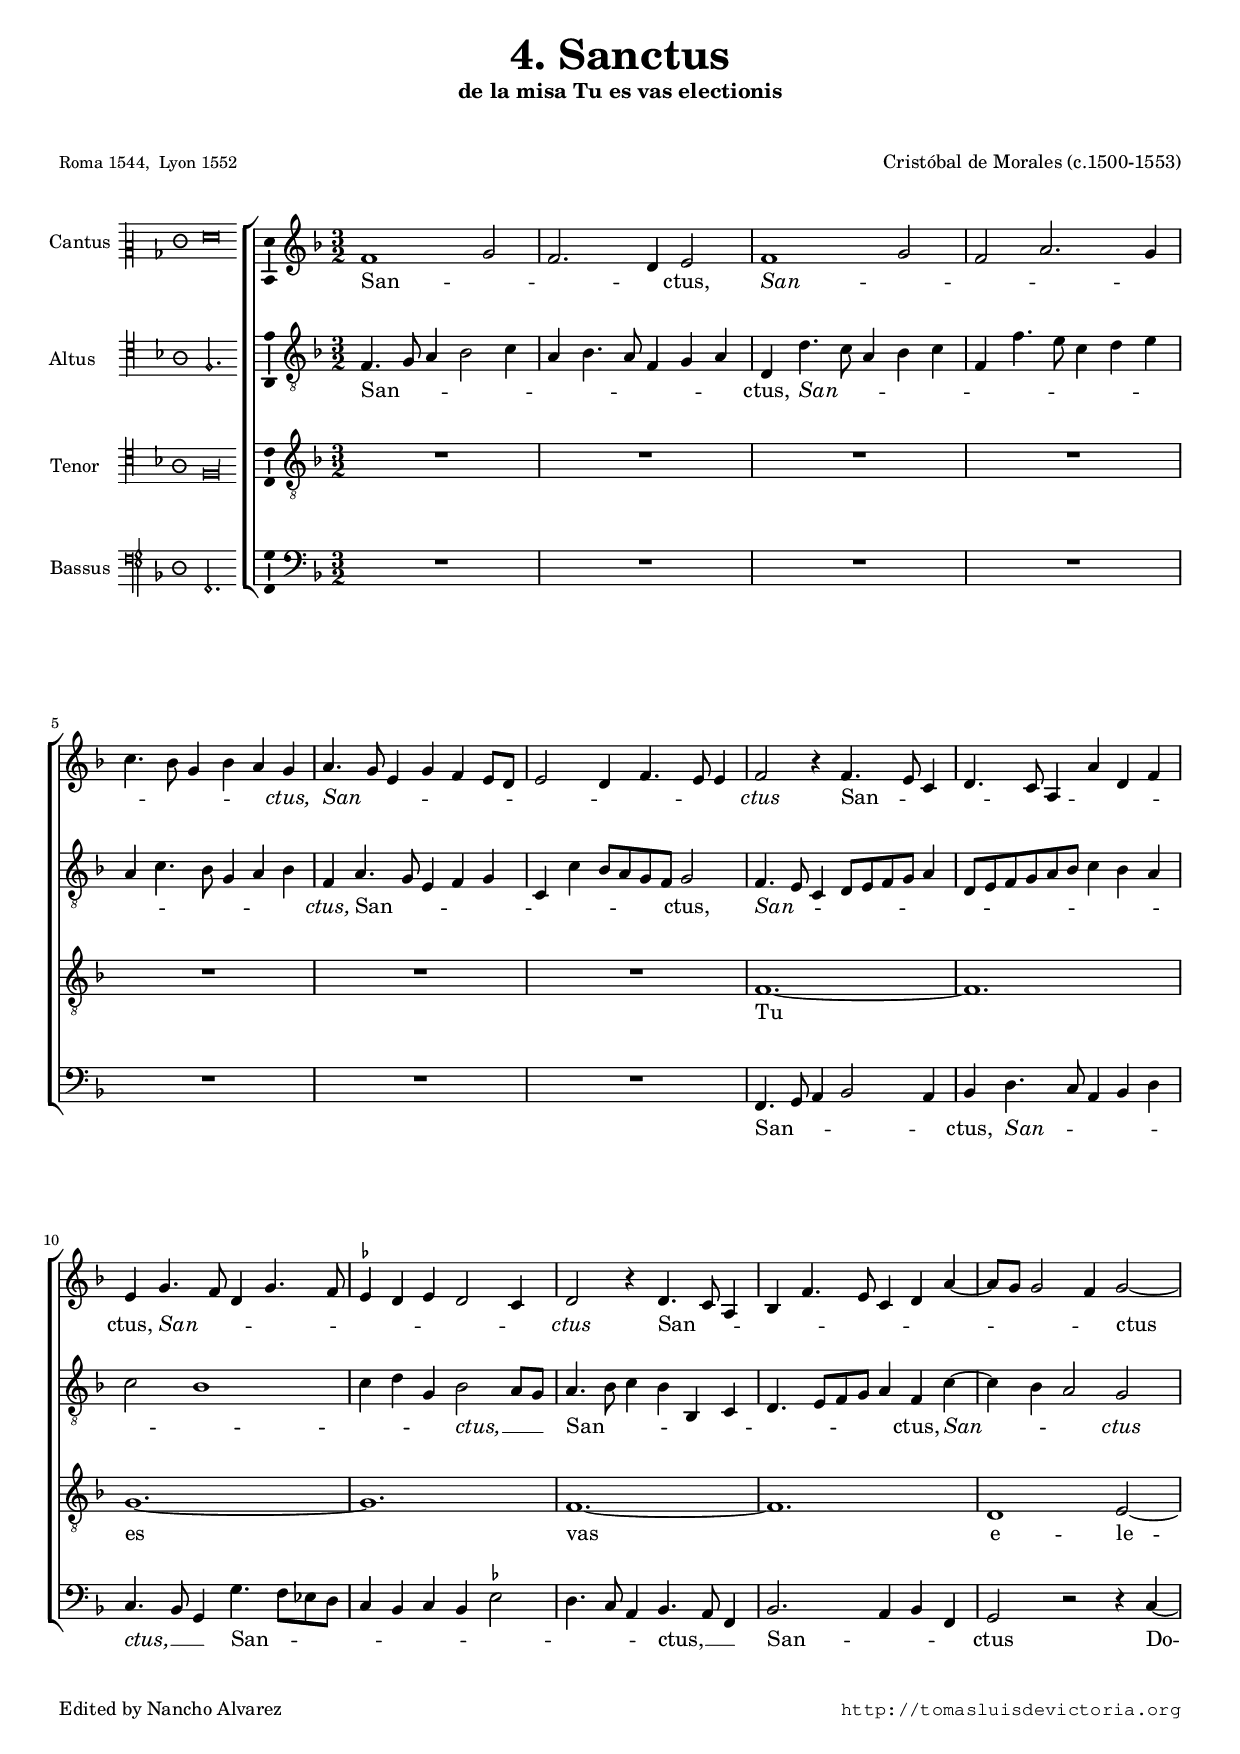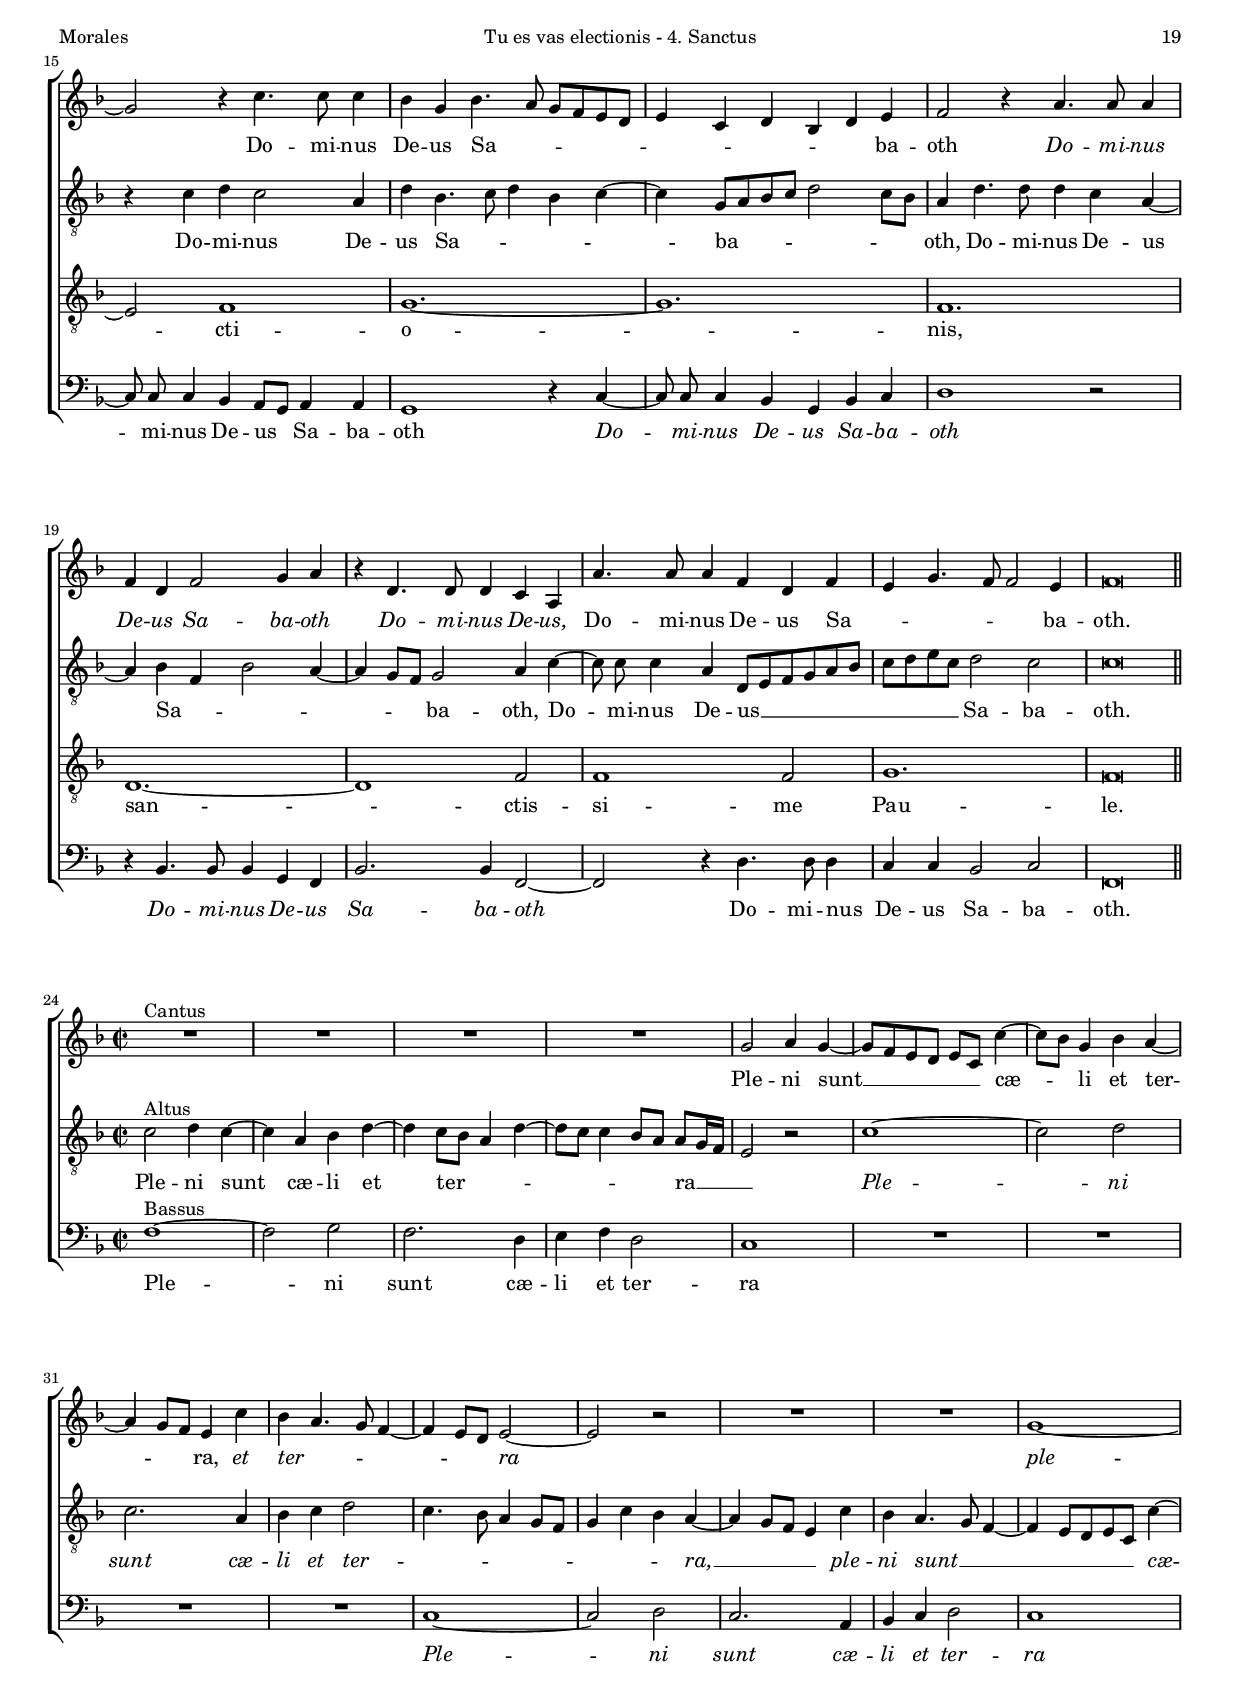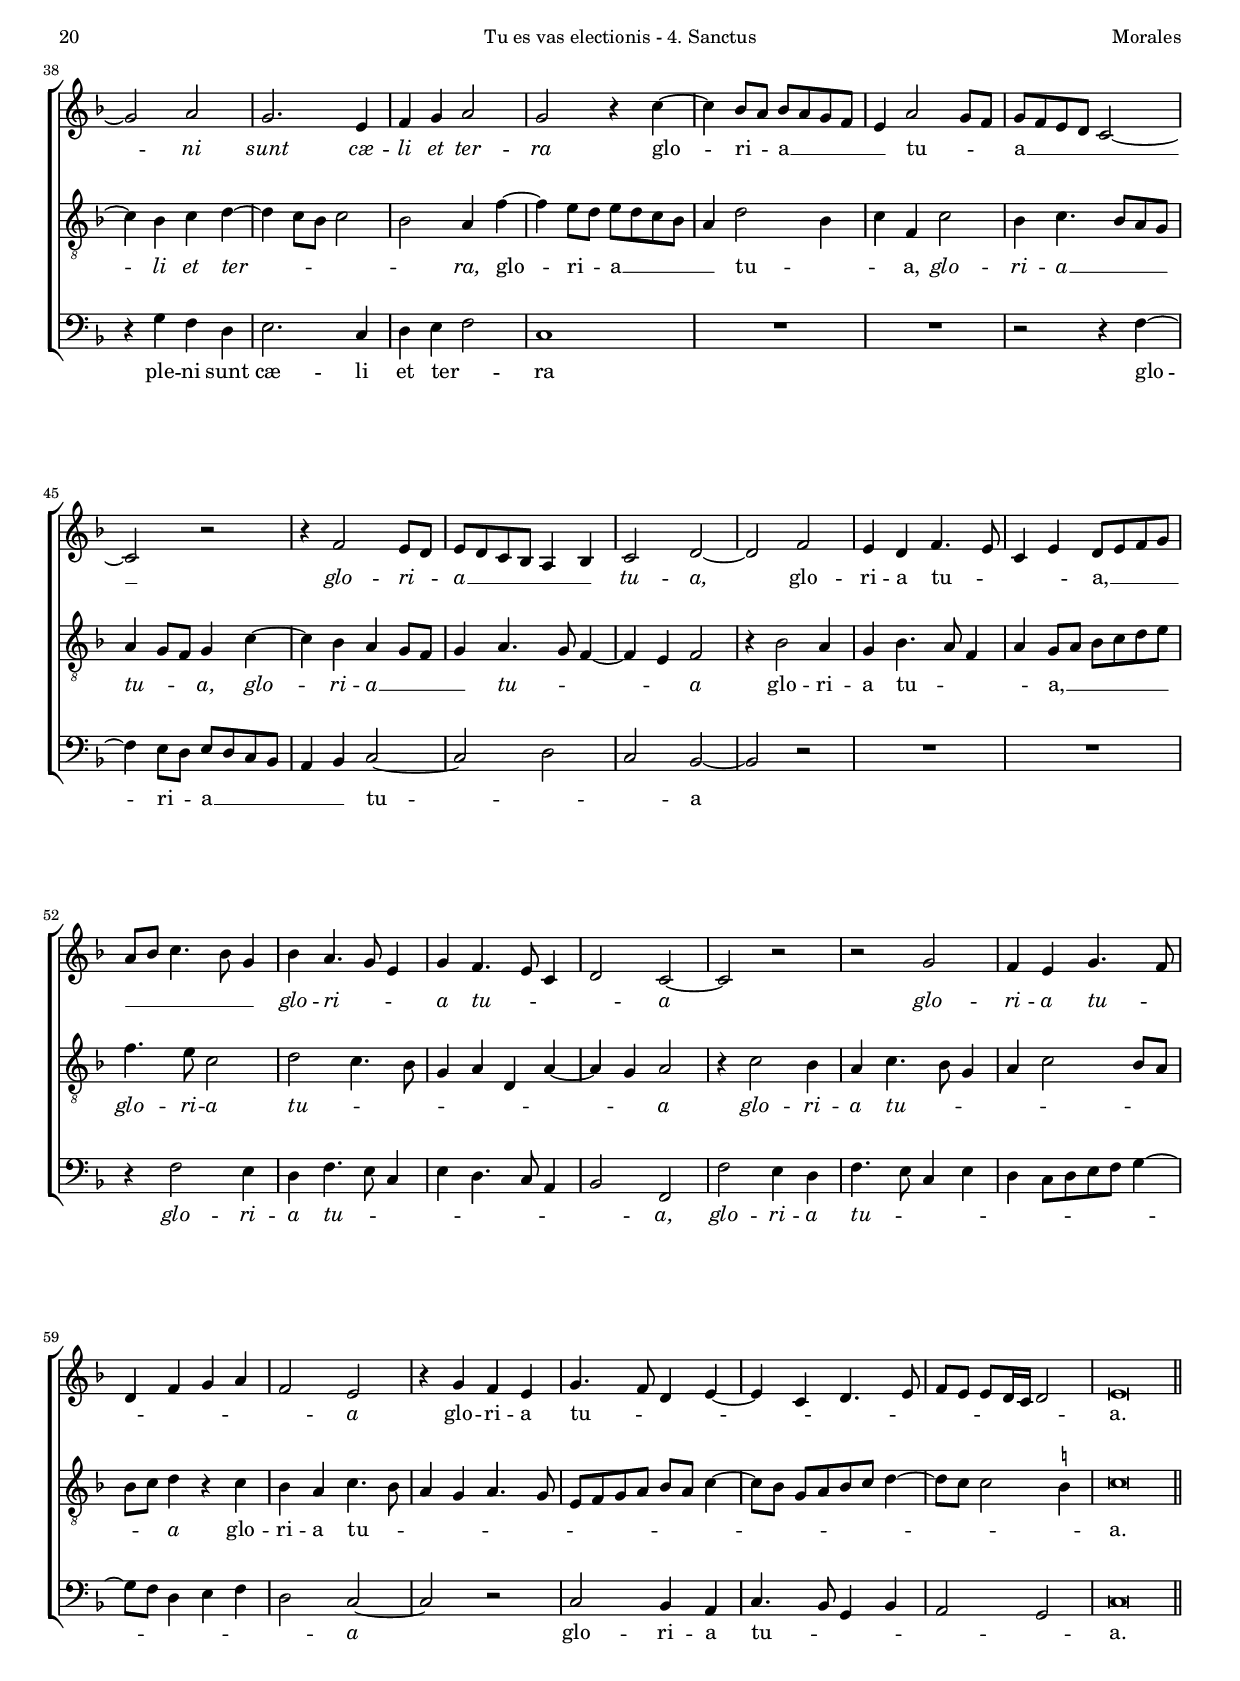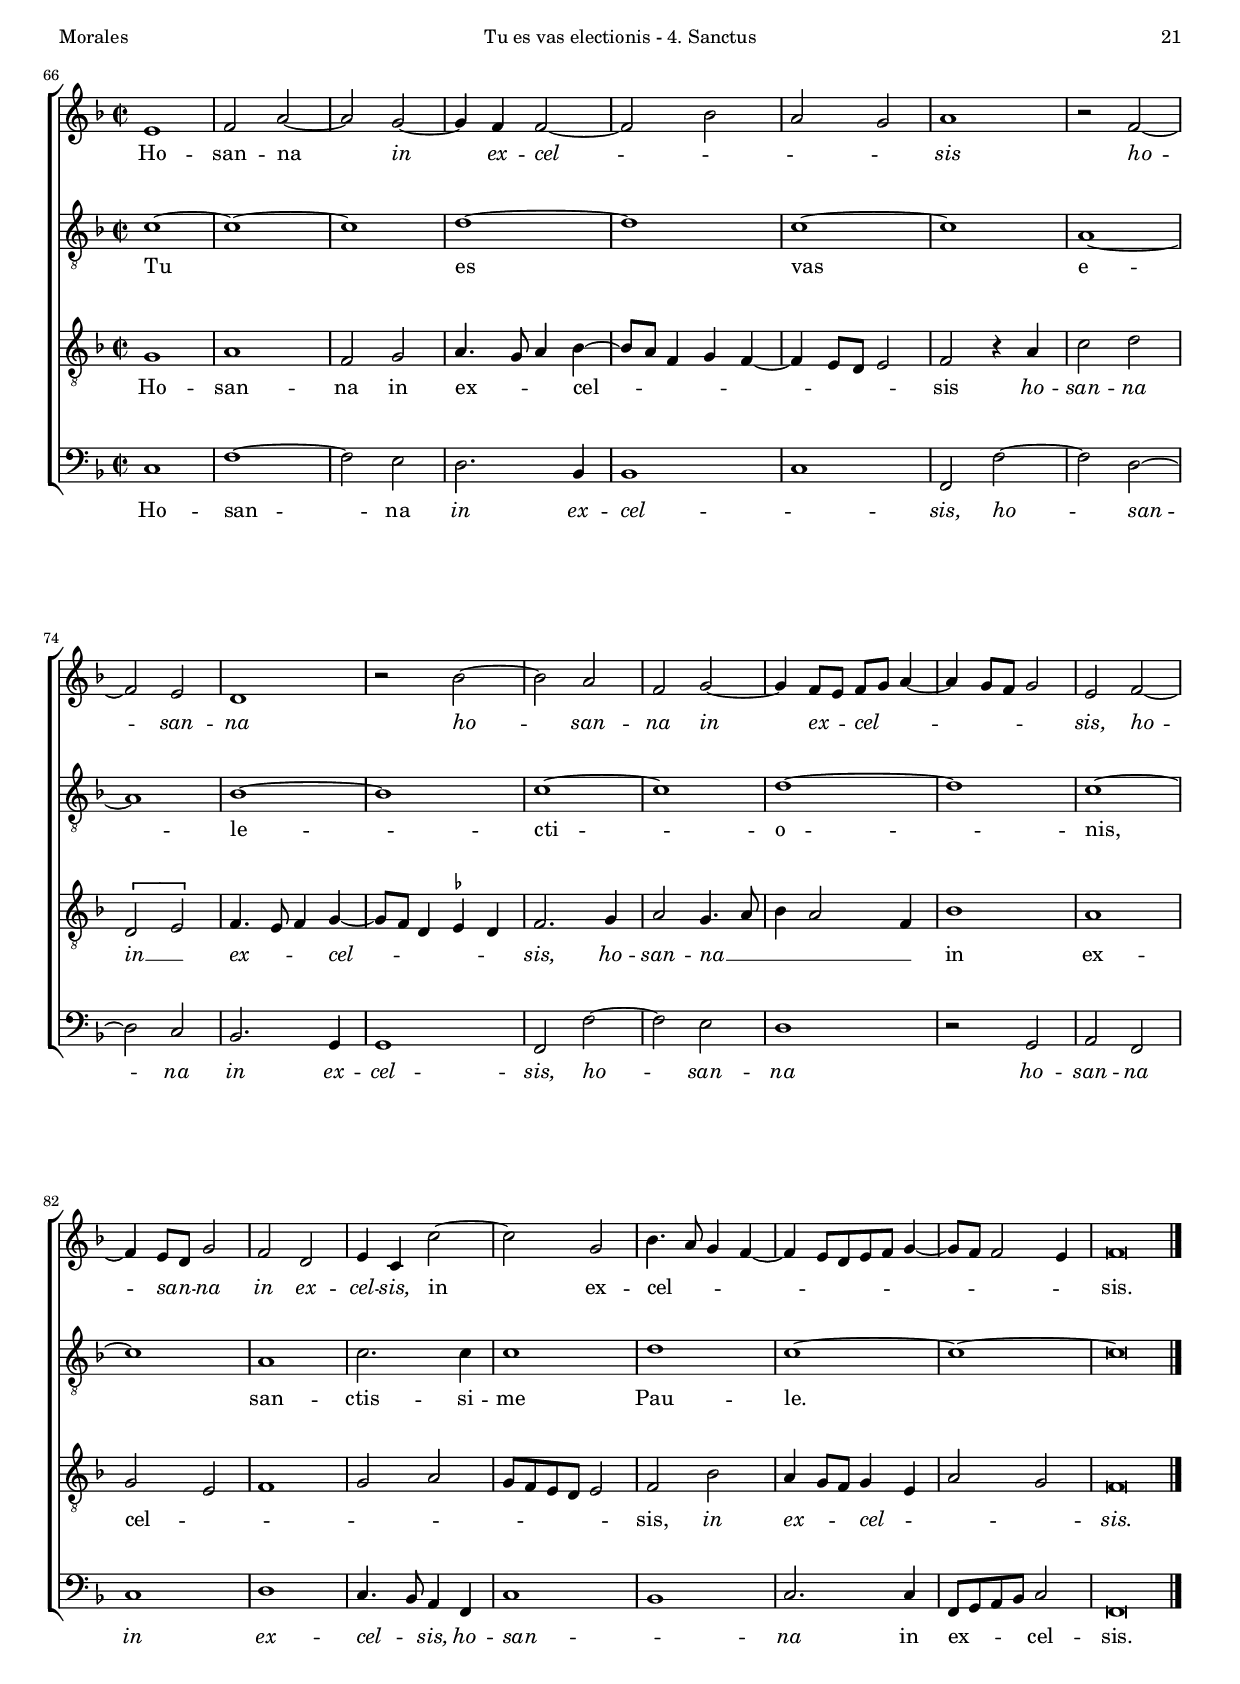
\version "2.18.0"

#(set-default-paper-size "a4")
#(set-global-staff-size 16.3)
#(ly:set-option 'point-and-click #f)
%mobile -s15.5 -i3.2

italicas=\override LyricText.font-shape = #'italic
rectas=\override LyricText.font-shape = #'upright
ss=\once \set suggestAccidentals = ##t
incipitwidth = 20
showMultiRests = { \set Staff.keepAliveInterfaces = #'( rhythmic-grob-interface multi-measure-rest-interface lyric-interface stanza-number-interface percent-repeat-interface) }
hideMultiRests = \unset Staff.keepAliveInterfaces
mt=#(define-music-function (parser location offset) (number?) ; move lyric text
      #{ \once \override LyricText.X-offset = -$offset #})


htitle="Tu es vas electionis - 4. Sanctus"
hcomposer="Morales"

\header {
	title=\markup{\fontsize #3 "4. Sanctus"}
	subtitle="de la misa Tu es vas electionis"
	subsubtitle=\markup{\column{" " " "}}
	composer="Cristóbal de Morales (c.1500-1553)"
        pdfauthor=\composer
	%opus="(-)"
	poet=\markup{\smaller "Roma 1544,  Lyon 1552"} 
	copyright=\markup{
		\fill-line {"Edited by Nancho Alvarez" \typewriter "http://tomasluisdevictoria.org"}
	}
%	tagline=""
}

global={\key f \major \time 3/2 \skip 1*3/2*23 \bar "||" \break % 6/4 
	\override Score.TimeSignature.break-visibility = #'#(#f #t #t)
			\time 2/2 \skip 1*42 \bar "||" \break
			\time 2/2 \skip 1*24 \bar "|."

}


cantus=\relative c'{
	f1 g2
	f2. d4 e2
	f1 g2
	f2 a2. g4
	c4. bes8 g4 bes a g
	a4. g8 e4 g f e8 d
	e2 d4 f4. e8 e4
	f2 r4 f4. e8 c4
	d4. c8 a4 a' d, f
	e g4. f8 d4 g4. f8
	\ss ees4 d ees d2 c4
	d2 r4 d4. c8 a4
	bes4 f'4. e8 c4 d a' ~
	a8 g g2 f4 g2 ~
	g r4 c4. c8 c4
	bes4 g bes4. a8 g8 f e d
	e4 c d bes d e
	f2 r4 a4. a8 a4
	f d f2 g4 a
	r4 d,4. d8 d4 c a
	a'4. a8 a4 f d f
	e g4. f8 f2 e4
	f\breve*3/4
	s4*0^\markup{"Cantus"}
	R1*4
	g2 a4 g ~
	g8 f e d e c c'4 ~
	c8 bes g4 bes a ~
	a4 g8 f e4 c'
	bes a4. g8 f4 ~
	f4 e8 d e2 ~
	e r
	R1*2
	g1 ~
	g2 a
	g2. e4 
	f g a2
	g r4 c ~
	c bes8 a bes a g f
	e4 a2 g8 f
	g f e d c2 ~
	c r
	r4 f2 e8 d
	e d c bes a4 bes
	c2 d ~
	d f
	e4 d f4. e8 
	c4 e d8 e f g
	a bes c4. bes8 g4
	bes4 a4. g8 e4
	g f4. e8 c4
	d2 c ~
	c r
	r g'
	f4 e g4 .f8 d4 f g a
	f2 e
	r4 g f e
	g4. f8 d4 e ~
	e c d4. e8 
	f8[ e] e[ d16 c] d2
	e\breve*1/2
	e1 f2 a ~
	a g ~
	g4 f f2 ~
	f bes
	a g
	a1 
	r2 f ~
	f e
	d1
	r2 bes' ~
	bes a
	f2 g ~
	g4 f8 e f g a4 ~
	a g8 f g2
	e f ~
	f4 e8 d g2
	f d
	e4 c c'2 ~
	c g 
	bes4. a8 g4 f ~
	f e8[ d e f] g4 ~
	g8 f f2 e4 
	f\breve*1/2
}

altus=\relative c{
	f4. g8 a4 bes2 c4
	a4 bes4. a8 f4 g a
	d, d'4. c8 a4 bes c
	f,4 f'4. e8 c4 d e
	a,4 c4. bes8 g4 a bes
	f a4. g8 e4 f g
	c, c' bes8 a g f g2
	f4. e8 c4 d8[ e f g] a4
	d,8[ e f g a bes] c4 bes a
	c2 bes1
	c4 d g, bes2 a8 g
	a4. bes8 c4 bes bes, c
	d4. e8[ f g] a4 f c' ~
	c bes a2 g
	r4 c d c2 a4
	d4 bes4. c8 d4 bes c ~
	c g8[ a bes c] d2 c8 bes
	a4 d4. d8 d4 c a ~
	a bes f bes2 a4 ~
	a g8 f g2 a4 c ~
	c8 \noBeam c c4 a d,8[ e f g a bes]
	c d e c d2 c
	c\breve*3/4
	s4*0^\markup{"Altus"}
	c2 d4 c ~
	c a bes d ~
	d c8 bes a4 d ~
	d8 c c4 bes8[ a] a[ g16 f]
	e2 r
	c'1 ~
	c2 d
	c2. a4
	bes c d2
	c4. bes8 a4 g8 f
	g4 c bes a ~
	a g8 f e4 c' 
	bes a4. g8 f4 ~
	f e8[ d e c] c'4 ~
	c4 bes c d ~
	d c8 bes c2
	bes2 a4 f' ~
	f e8 d e d c bes
	a4 d2 bes4
	c4 f, c'2
	bes4 c4. bes8 a g
	a4 g8 f g4 c ~
	c bes a g8 f
	g4 a4. g8 f4 ~
	f e f2
	r4 bes2 a4
	g4 bes4. a8 f4
	a4 g8 a bes c d e
	f4. e8 c2
	d c4. bes8
	g4 a d ,a' ~
	a g a2
	r4 c2 bes4
	a4 c4. bes8 g4
	a c2 bes8 a
	bes c d4 r c
	bes a c4. bes8
	a4 g a4. g8
	e f g a bes a c4 ~
	c8[ bes] g8[ a bes c] d4 ~
	d8 c c2 \ss b4
	c\breve*1/2
	c1 ~
	c ~
	c
	d ~
	d
	c ~
	c
	a ~
	a
	bes ~ 
	bes
	c ~
	c
	d1 ~
	d
	c ~
	c
	a
	c2. c4
	c1
	d
	c1 ~
	c ~
	c\breve*1/2
}

tenor=\relative c{
        \showMultiRests
	R1*3/2*7
	f1. ~
	f
	g ~
	g
	f ~
	f
	d1 e2 ~
	e f1
	g1. ~
	g
	f
	d ~
	d1 f2
	f1 f2
	g1.
	f\breve*3/4
	\hideMultiRests
        R1*42
	g1
	a
	f2 g
	a4. g8 a4 bes ~
	bes8 a f4 g f ~
	f e8 d e2
	f2 r4 a
	c2 d
	\[d,2 e\]
	f4. e8 f4 g ~
	g8 f d4 \ss ees d
	f2. g4
	a2 g4. a8
	bes4 a2 f4
	bes1
	a
	g2 e
	f1
	g2 a
	g8 f e d e2
	f2 bes
	a4 g8 f g4 e
	a2 g
	f\breve*1/2
}

bassus=\relative c,{
        \showMultiRests
	R1*3/2*7
	f4. g8 a4 bes2 a4
	bes d4. c8 a4 bes d
	c4. bes8 g4 g'4. f8 ees d
	c4 bes c bes \ss ees2
	d4. c8 a4 bes4. a8 f4
	bes2. a4 bes f
	g2 r r4 c ~
	c8 \noBeam c c4 bes a8 g a4 a
	g1 r4 c ~
	c8 \noBeam c c4 bes g bes c
	d1 r2
	r4 bes4. bes8 bes4 g4 f
	bes2. bes4 f2 ~
	f r4 d'4. d8 d4
	c4 c bes2 c
	f,\breve*3/4
	s4*0^\markup{"Bassus"}
	f'1 ~
	f2 g
	f2. d4
	e f d2
	c1
	R1*4
	c1 ~
	c2 d
	c2. a4
	bes c d2
	c1
	r4 g' f d
	e2. c4
	d e f2
	c1
	R1*2
	r2 r4 f ~
	f e8d e d c bes
	a4 bes c2 ~
	c d c bes ~
	bes r
	R1*2
	r4 f'2 e4
	d f4. e8 c4
	e d4. c8 a4
	bes2 f
	f'2 e4 d
	f4. e8 c4 e
	d c8[ d e f] g4 ~
	g8 f d4 e f
	d2 c ~
	c r
	c2 bes4 a
	c4. bes8 g4 bes
	a2 g
	c\breve*1/2
	c1
	f ~
	f2 e
	d2. bes4
	bes1
	c
	f,2 f' ~
	f d ~
	d c
	bes2. g4
	g1
	f2 f' ~
	f2 e
	d1
	r2 g,
	a f
	c'1
	d
	c4. bes8 a4 f
	c'1
	bes
	c2. c4
	f,8 g a bes c2
	f,\breve*1/2
}

textocantus=\lyricmode{
San -- _ _ _ ctus,
\italicas San -- _ _ _ _ _ _ _ _ _ ctus,
San -- _ _ _ _ _ _ _ _ _ _ _ ctus
\rectas 
San -- _ _ _ _ _ _ _ _ ctus,
\italicas 
San -- _ _ _ _ _ _ _ _ _ ctus
\rectas 
San -- _ _ _ _ _ _ _ _ _ _ _ ctus
Do -- mi -- nus De -- us Sa -- _ _ _ _ _ _ _ _ _ _ ba -- oth
\italicas 
Do -- mi -- nus De -- us Sa -- ba -- oth
Do -- mi -- nus De -- us,
\rectas
Do -- mi -- nus De -- us Sa -- _ _ _ _ ba -- oth.
Ple -- ni sunt __ _ _ _ _ _ cæ -- _ li et ter -- _ _ ra,
\italicas 
et ter -- _ _ _ _ _ ra
ple -- ni sunt cæ -- li et ter -- ra
\rectas 
glo -- ri -- _ a __ _ _ _ _ tu -- _ _ a __ _ _ _ _ 
\italicas 
glo -- ri -- _ a __ _ _ _ _ _ tu -- a,
\rectas 
glo -- ri -- a tu -- _ _ _ a, __ _ _ _ _ _ _ _ _ 
\italicas
glo -- ri -- _ _ a tu -- _ _ _ a
glo -- ri -- a tu -- _ _ _ _ _ _ a
\rectas 
glo -- ri -- a tu -- _ _ _ _ _ _ _ _ _ _ _ _ a.
Ho -- san -- na \italicas 
in ex -- cel -- _ _ _ sis
\italicas 
ho -- san -- na
ho -- san -- na in ex -- _ cel -- _ _ _ _ _ sis,
ho -- san -- _ na in ex -- cel -- sis,
\rectas 
in ex -- cel -- _ _ _ _ _ _ _ _ _ _ _ sis.
}

textoaltus=\lyricmode{
San -- _ _ _ _ _ _ _ _ _ _ ctus,
\italicas 
San -- _ _ _ _ _ _ _ _ _ _ _ _ _ _ _ _ ctus,
\rectas 
San -- _ _ _ _ _ _ _ _ _ _ ctus,
\italicas 
San -- _ _ _ _ _ _ _ _ _ _ _ _ _ _ _ _ _ _ _ _ _ ctus, __ _ _ 
\rectas 
San -- _ _ _ _ _ _ _ _ _ _ ctus,
\italicas 
San -- _ _ ctus
\rectas 
Do -- mi -- nus De -- us Sa -- _ _ _ _ ba -- _ _ _ _ _ _ oth,
Do -- mi -- nus De -- us Sa -- _ _ _ _ _ ba -- oth,
Do -- mi -- nus De -- us __ _ _ _ _ _ _ _ _ _ Sa -- ba -- oth.
Ple -- ni sunt cæ -- li et ter -- _ _ _ _ _ _ _ ra __ _ _ _ 
\italicas 
Ple -- ni sunt cæ -- li et ter -- _ _ _ _ _ _ _ _ ra, __ _ _ _ 
ple -- ni sunt __ _ _ _ _ _ _ cæ -- li et ter -- _ _ _ _ ra,
\rectas
glo -- ri -- _ a __ _ _ _ _ tu -- _ _ a,
\italicas 
glo -- ri -- a __ _ _ _ tu -- _ _ a,
glo -- ri -- a __ _ _ _ tu -- _ _ _ a
\rectas 
glo -- ri -- a tu -- _ _ _ a, __ _ _ _ _ _ 
\italicas glo -- ri -- a
tu -- _ _ _ _ _ _ _ a
glo -- ri -- a tu -- _ _ _ _ _ _ _ _ a
\rectas 
glo -- ri -- a tu -- _ _ _ _ _ _ _ _ _ _ _ _ _ _ _ _ _ _ _ _ _ a.
Tu es vas e -- le -- cti -- o -- nis,
san -- ctis -- si -- me Pau -- le.
}

textotenor=\lyricmode{
Tu es vas e -- le -- cti -- o -- nis,
san -- ctis -- si -- me Pau -- le.
Ho -- san -- na in ex -- _ _ cel -- _ _ _ _ _ _ _ sis
\italicas 
ho -- san -- na in __ _ ex -- _ _ cel -- _ _ _ _ sis,
ho -- san -- na __ _ _ _ _ 
\rectas in ex -- cel -- _ _ _ _ _ _ _ _ _ sis,
\italicas in ex -- _ _ cel -- _ _ _ sis.
}

textobassus=\lyricmode{
San -- _ _ _ _ ctus,
\italicas San -- _ _ _ _ ctus, __ _ _ 
\rectas 
San -- _ _ _ _ _ _ _ _ _ _ _ ctus, __ _ _ 
San -- _ _ _ ctus
Do -- mi -- nus De -- us _ Sa -- ba -- oth
\italicas 
Do -- mi -- nus De -- us Sa -- ba -- oth
Do -- mi -- nus De -- us Sa -- ba -- oth
\rectas 
Do -- \mt #2 mi -- \mt #0 nus De -- us Sa -- ba -- oth.
Ple -- ni sunt cæ -- li et ter -- ra
\italicas 
Ple -- ni sunt cæ -- li et ter -- ra
\rectas
ple -- ni sunt cæ -- li et ter -- _ ra
glo -- ri -- _ a __ _ _ _ _ _ tu -- _ _ a
\italicas 
glo -- ri -- a tu -- _ _ _ _ _ _ _ a,
glo -- ri -- a tu -- _ _ _ _ _ _ _ _ _ _ _ _ _ _ a
\rectas 
glo -- ri -- a tu -- _ _ _ _ _ a.
Ho -- san -- na \italicas 
in ex -- cel -- _ sis,
ho -- san -- na in ex -- cel -- sis,
ho -- san -- na
ho -- san -- na in ex -- cel -- _ sis,
ho -- san -- _ na
\rectas 
in ex -- _ _ _ cel -- sis.
}


incipitcantus=\markup{
	\score{
		{ 
		\set Staff.instrumentName="Cantus "
		\override NoteHead.style = #'neomensural
		\override Staff.TimeSignature.style = #'neomensural
		\cadenzaOn 
		\clef "petrucci-c2"
		\key f \major
		\time 3/2
		f'\breve
		} 
	\layout { line-width=\incipitwidth indent = 0 }
	}
}

incipitaltus=\markup{
	\score{
		{ 
		\set Staff.instrumentName="Altus    "
		\override NoteHead.style = #'neomensural 
		\override Staff.TimeSignature.style = #'neomensural
		\cadenzaOn 
		\clef "petrucci-c4"
		\key f \major
		\time 3/2
		f2.
		} 
	\layout { line-width=\incipitwidth indent = 0 }
	}
}


incipittenor=\markup{
	\score{
		{ 
		\set Staff.instrumentName="Tenor   "
		\override NoteHead.style = #'neomensural 
		\override Staff.TimeSignature.style = #'neomensural
		\cadenzaOn 
		\clef "petrucci-c4"
		\key f \major
		\time 3/2
		f\longa
		} 
	\layout { line-width=\incipitwidth indent=0 }
	}
}

incipitbassus=\markup{
	\score{
		{ 
		\set Staff.instrumentName="Bassus "
		\override NoteHead.style = #'neomensural
		\override Staff.TimeSignature.style = #'neomensural
		\cadenzaOn 
		\clef "petrucci-f4"
		\key f \major
		\time 3/2
		f,2.
		} 
	\layout { line-width=\incipitwidth indent = 0 }
	}
}


\score {\transpose c' c'{
\new ChoirStaff<<

	\new Staff <<\global
	\new Voice="v1" {
		\set Staff.instrumentName=\incipitcantus
		\clef "treble"
		\cantus }
	\new Lyrics \lyricsto "v1" {\textocantus }
	>>

	\new Staff <<\global
	\new Voice="v2" {
		\set Staff.instrumentName=\incipitaltus
		\clef "G_8"
		\altus }
	\new Lyrics \lyricsto "v2" {\textoaltus }
	>>
	
	\new Staff <<\global
	\new Voice="v3" {
		\set Staff.instrumentName=\incipittenor
		\clef "G_8"
		\tenor }
	\new Lyrics \lyricsto "v3" {\textotenor }
	>>

	\new Staff <<\global
	\new Voice="v4" {
		\set Staff.instrumentName=\incipitbassus
		\clef "bass"
		\bassus }
	\new Lyrics \lyricsto "v4" {\textobassus }
	>>
	
>>

	} % transpose

\layout{ 
	\context {\Lyrics 
		\override VerticalAxisGroup.staff-affinity = #UP
		\override VerticalAxisGroup.nonstaff-relatedstaff-spacing =
			#'((basic-distance . 0) (minimum-distance . 0) (padding . 1))
		\override LyricText.font-size = #1.2
		\override LyricHyphen.minimum-distance = #0.5
	}
	\context {\Score 
		\override BarNumber.padding = #2 
	}
	\context {\Voice 
		%melismaBusyProperties = #'()
		%autoBeaming = ##f
	}
	\context { \Staff \RemoveEmptyStaves }
	\context {\Staff 
		\override VerticalAxisGroup.staff-staff-spacing =
			#'((basic-distance . 11) (minimum-distance . 0) (padding . 1))
		\consists Ambitus_engraver 
		\override LigatureBracket.padding = #1
	}
}

%\midi {}

}


\paper{
	evenHeaderMarkup=\markup  \fill-line { \fromproperty #'page:page-number-string \htitle \hcomposer }
	oddHeaderMarkup= \markup  \fill-line { \on-the-fly #not-first-page \hcomposer \on-the-fly #not-first-page \htitle \on-the-fly #not-first-page \fromproperty #'page:page-number-string }
	%system-count=8
	ragged-last-bottom = ##f
	indent=3.3\cm
	system-system-spacing =
	#'((basic-distance . 20) (minimum-distance . 0) (padding . 5))
	top-system-spacing = % header
	#'((basic-distance . 8) (minimum-distance . 0) (padding . 0))
	last-bottom-spacing = % footer
	#'((basic-distance . 12) (minimum-distance . 0) (padding . 0))
	%top-markup-spacing #'basic-distance = 0
	markup-system-spacing #'basic-distance = 20


first-page-number=18
oddHeaderMarkup=\markup \fill-line {\hcomposer \htitle \fromproperty #'page:page-number-string }
evenHeaderMarkup=\markup \fill-line {\on-the-fly #not-first-page \fromproperty #'page:page-number-string \on-the-fly #not-first-page \htitle \on-the-fly #not-first-page \hcomposer }
}